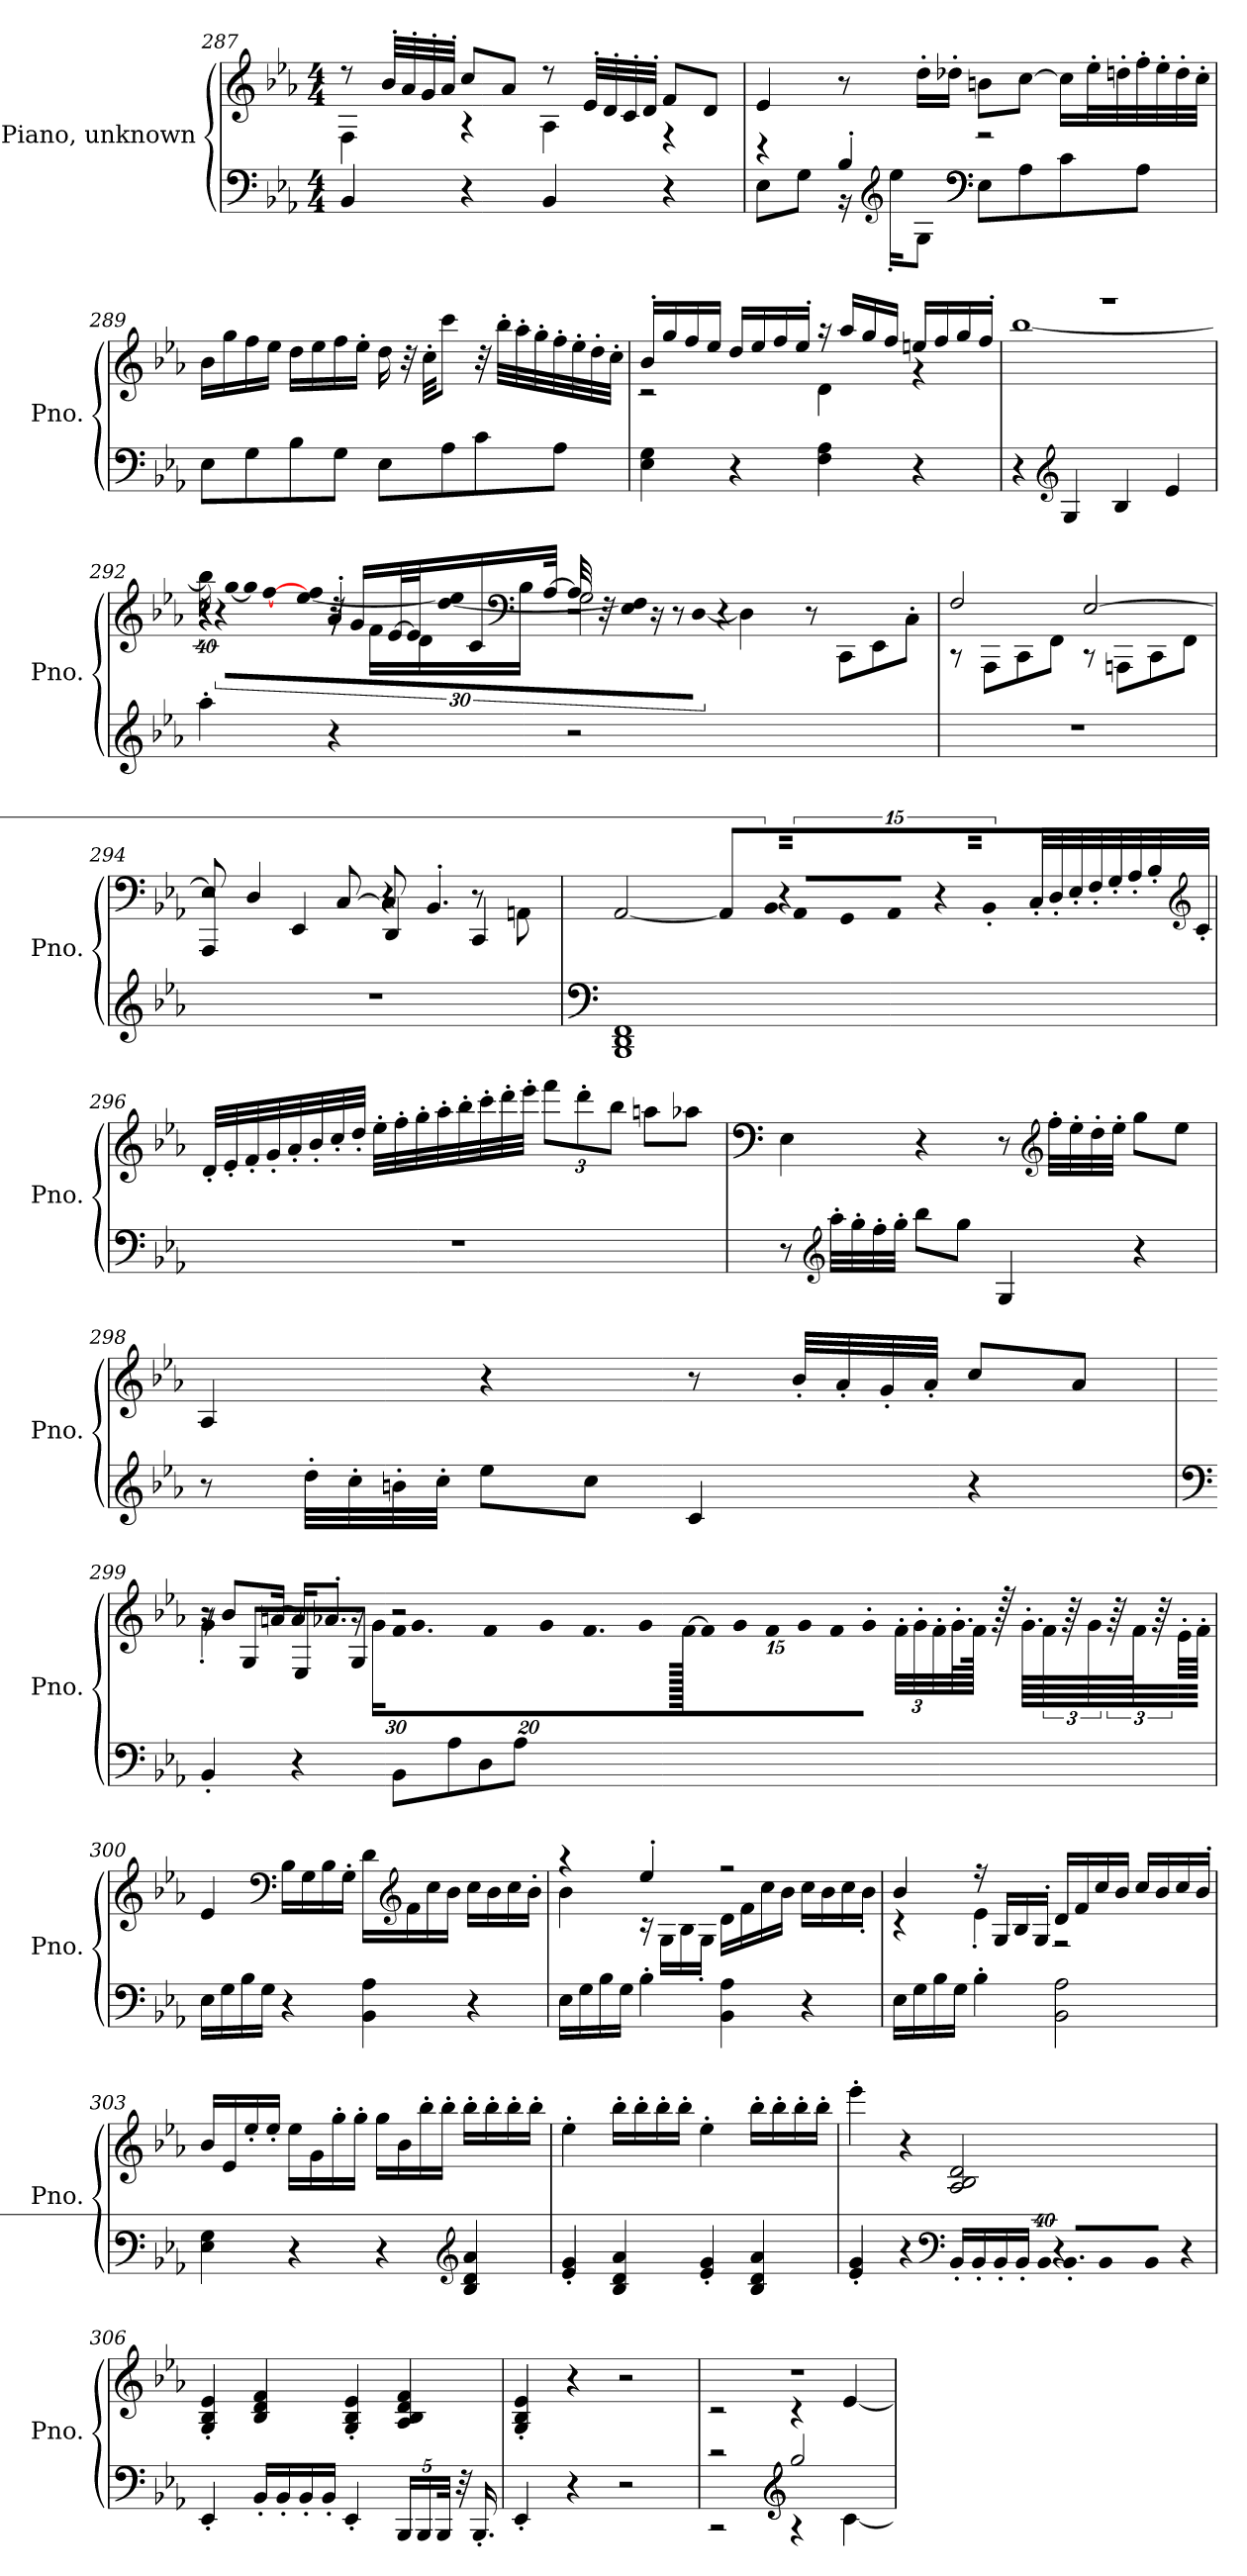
**kern	**kern
*part1	*part1
*staff2	*staff1
*I"Piano, unknown	*
*I'Pno.	*
!!LO:LB:g=z
*clefF4	*clefG2
*k[b-e-a-]	*k[b-e-a-]
*M4/4	*M4/4
=287	=287
*	*^
4BB-/	8r	4F\
.	32b-'/LLL	.
.	32a-'/	.
.	32g'/	.
.	32a-'/JJJ	.
4r	8cc/L	4r
.	8a-/J	.
4BB-/	8r	4A-\
.	32e-'/LLL	.
.	32d'/	.
.	32c'/	.
.	32d'/JJJ	.
4r	8f/L	4r
.	8d/J	.
*	*v	*v
=288	=288
*^	*
4r	8E-\L	4e-/
.	8G\J	.
4B-'/	16r	8r
*clefG2	*	*
.	16ee-'\KL	.
.	8G\J	16dd'\LL
.	.	16dd-X'\JJ
*clefF4	*	*
2r	8E-\L	8bn\L
.	8A-\	[8cc\J
.	8c\	16cc\LL]
.	.	32ee-'\L
.	.	32ddn'\
.	8A-\J	32ff'\
.	.	32ee-'\
.	.	32dd'\
.	.	32cc'\JJJ
*v	*v	*
!!LO:LB:g=z
=289	=289
8E-\L	16b-\LL
.	16gg\
8G\	16ff\
.	16ee-\JJ
8B-\	16dd\LL
.	16ee-\
8G\J	16ff\
.	16ee-'\JJ
8E-\L	16dd\
.	32r
.	32cc'\KKL
8A-\	8ccc\J
8c\	32r
.	32bb-'\LLL
.	32aa-'\
.	32gg'\
8A-\J	32ff'\
.	32ee-'\
.	32dd'\
.	32cc'\JJJ
=290	=290
*	*^
4E-\ 4G\	16b-'/LL	2r
.	16gg/	.
.	16ff/	.
.	16ee-/JJ	.
4r	16dd/LL	.
.	16ee-/	.
.	16ff/	.
.	16ee-'/JJ	.
4F\ 4A-\	16r	4d\
.	16aa-/LL	.
.	16gg/	.
.	16ff/JJ	.
4r	16een/LL	4r
.	16ff/	.
.	16gg/	.
.	16ff'/JJ	.
=291	=291	=291
4r	1r	[1bb-
*clefG2	*	*
4G/	.	.
4B-/	.	.
4e-/	.	.
!!LO:LB:g=z
=292	=292	=292
!	!	!LO:N:vis=32
*	*^	*^
4aa-'\	4r	640%23bb-\]	4r	4r
!	!	!LO:N:vis=64	!	!
.	.	960%17r	.	.
!	!	!LO:N:vis=64	!	!
.	.	[960%17gg\LLLL	.	.
!	!	!LO:N:vis=64	!	!
.	.	960%17gg\]	.	.
!	!	!LO:N:vis=64	!	!
.	.	[960%17ff\J	.	.
.	.	1920ryy	.	.
!	!	!LO:N:vis=32	!	!
.	.	[640%23ee-\ 640%23ff\]	.	.
!	!	!LO:N:vis=32	!	!
.	.	[640%23dd\ 640%23ee-\]	.	.
!	!	!LO:N:vis=32	!	!
.	.	640%23cc\ 640%23dd\]	.	.
!	!	!LO:N:vis=32	!	!
.	.	[640%23b-\JJJ	.	.
4r	4a-'/	.	32r	16r
.	.	4b-\]	.	.
.	.	.	16g/LL	.
.	.	.	.	16f\LL
.	.	.	[32e-/L	.
.	.	.	32e-/J]	16d\
.	.	.	16c/	.
*	*clefF4	*	*	*
.	.	.	.	16B-\JJ
.	.	.	[32A-/JJk	.
2r	2r	.	32A-/]	2G\
.	.	8r	.	.
.	.	.	32r	.
.	.	.	16r	.
.	.	.	8r	.
.	.	8CC\L	.	.
.	.	.	4r	.
.	.	8EE-\	.	.
.	.	8C'\J	.	.
960ryy	960ryy	.	960ryy	960ryy
*	*	*v	*v	*v
=293	=293	=293
1r	2F/	8r
.	.	8AAA-\L
.	.	8CC\
.	.	8FF\J
.	[2E-/	8r
.	.	8AAAn\L
.	.	8CC\
.	.	8FF\J
!!LO:PB:g=z
=294	=294	=294
*	*	*^
1r	8E-/]	2r	4AAA-/
.	4D/	.	.
.	.	.	4EE-/
.	[8C/	.	.
.	8C/]	4r	4DD/
.	4.BB-'/	.	.
.	.	8r	4CC/
.	.	8AAn\	.
*	*v	*v	*v
=295	=295
*clefF4	*
1BBB- 1DD 1FF	[2AA-/
.	8AA-/L]
!	!LO:N:vis=64
.	960%17BB-/Jkkk
!	!LO:N:vis=64
.	960%17r
.	1920ryy
!	!LO:N:vis=64
.	960%17AA-/LLLL
!	!LO:N:vis=64
.	960%17GG/
!	!LO:N:vis=64
.	960%17AA-/JJJJ
!	!LO:N:vis=64
.	960%17r
.	1920ryy
!	!LO:N:vis=64
.	960%17BB-'/
.	32C'/LLL
.	32D'/
.	32E-'/
.	32F'/
.	32G'/
.	32A-'/
.	32B-'/
*	*clefG2
.	32c'/JJJ
!!LO:LB:g=z
=296	=296
1r	32d'/LLL
.	32e-'/
.	32f'/
.	32g'/
.	32a-'/
.	32b-'/
.	32cc'/
.	32dd'/JJJ
.	32ee-'\LLL
.	32ff'\
.	32gg'\
.	32aa-'\
.	32bb-'\
.	32ccc'\
.	32ddd'\
.	32eee-'\JJJ
*	*Xbrackettup
.	12fff\L
.	12ddd'\
.	12bb-\J
.	8aan\L
.	8aa-X\J
=297	=297
*	*clefF4
8r	4E-\
*clefG2	*
32aa-'\LLL	.
32gg'\	.
32ff'\	.
32gg'\JJJ	.
8bb-\L	4r
8gg\J	.
4G/	8r
*	*clefG2
.	32ff'\LLL
.	32ee-'\
.	32dd'\
.	32ee-'\JJJ
4r	8gg\L
.	8ee-\J
!!LO:LB:g=z
=298	=298
8r	4A-/
32dd'\LLL	.
32cc'\	.
32bn'\	.
32cc'\JJJ	.
8ee-\L	4r
8cc\J	.
4c/	8r
.	32b-'/LLL
.	32a-'/
.	32g'/
.	32a-'/JJJ
4r	8cc/L
.	8a-/J
!!LO:LB:g=z
=299	=299
*clefF4	*
*	*^
*	*	*^
4BB-'/	16r	4g'\	8r
.	8b-/L	.	.
.	.	.	8G/L
.	[16an/Jk	.	.
4r	16a/KL]	8r	8E-/
.	8.a-X'/J	.	.
.	.	16r	8G/J
.	.	16g\LL	.
!	!	!LO:N:vis=64	!
8BB-\L	2r	960%17f\LL	2r
!	!	!LO:N:vis=64.	!
.	.	640%17g\	.
.	.	1920ryy	.
!	!	!LO:N:vis=64	!
.	.	960%17f\	.
!	!	!LO:N:vis=64	!
.	.	960%17g\	.
!	!	!LO:N:vis=64.	!
.	.	640%17f\	.
.	.	1920ryy	.
!	!	!LO:N:vis=64	!
.	.	960%17g\J	.
8A-\	.	[960f\	.
.	.	960%19f\]	.
.	.	48g\	.
.	.	48f\	.
.	.	48g\	.
.	.	48f\	.
.	.	48g'\JJJ	.
8D\	.	48f'\LLL	.
.	.	48g'\	.
.	.	48f'\	.
.	.	64.g'\L	.
.	.	128f\JJJJk	.
.	.	128r	.
.	.	64.g'\LLLL	.
*	*	*brackettup	*
8A-\J	.	96f\JJJJ	.
.	.	96r	.
.	.	96g\	.
.	.	96r	.
.	.	96f\	.
.	.	96r	.
.	.	32e-'\LLL	.
.	.	32f'\JJJ	.
*	*v	*v	*v
!!LO:LB:g=z
=300	=300
16E-\LL	4e-/
16G\	.
16B-\	.
16G\JJ	.
*	*clefF4
4r	16B-\LL
.	16G\
.	16B-\
.	16G'\JJ
4BB-\ 4A-\	16d\LL
*	*clefG2
.	16f\
.	16cc\
.	16b-\JJ
4r	16cc\LL
.	16b-\
.	16cc\
.	16b-'\JJ
=301	=301
*	*^
16E-\LL	4r	4b-\
16G\	.	.
16B-\	.	.
16G\JJ	.	.
4B-'\	4ee-'/	16r
.	.	16G\LL
.	.	16B-\
.	.	16G'\JJ
4BB-\ 4A-\	2r	16d\LL
.	.	16f\
.	.	16cc\
.	.	16b-\JJ
4r	.	16cc\LL
.	.	16b-\
.	.	16cc\
.	.	16b-'\JJ
!!LO:LB:g=z	!!
=302	=302	=302
16E-\LL	4b-/	4r
16G\	.	.
16B-\	.	.
16G\JJ	.	.
4B-'\	16r	4e-'\
.	16G/LL	.
.	16B-/	.
.	16G'/JJ	.
2BB-\ 2A-\	16d/LL	2r
.	16f/	.
.	16cc/	.
.	16b-/JJ	.
.	16cc/LL	.
.	16b-/	.
.	16cc/	.
.	16b-'/JJ	.
*	*v	*v
=303	=303
4E-\ 4G\	16b-/LL
.	16e-/
.	16ee-'/
.	16ee-'/JJ
4r	16ee-\LL
.	16g\
.	16gg'\
.	16gg'\JJ
4r	16gg\LL
.	16b-\
.	16bb-'\
.	16bb-'\JJ
*clefG2	*
4B-/ 4d/ 4a-/	16bb-'\LL
.	16bb-'\
.	16bb-'\
.	16bb-'\JJ
!!LO:PB:g=z
=304	=304
4e-/' 4g/'	4ee-'\
4B-/ 4d/ 4a-/	16bb-'\LL
.	16bb-'\
.	16bb-'\
.	16bb-'\JJ
4e-/' 4g/'	4ee-'\
4B-/ 4d/ 4a-/	16bb-'\LL
.	16bb-'\
.	16bb-'\
.	16bb-'\JJ
=305	=305
4e-/' 4g/'	4eee-'\
4r	4r
*clefF4	*
16BB-'/LL	2A-/ 2B-/ 2d/
16BB-'/	.
16BB-'/	.
16BB-'/JJ	.
!LO:N:vis=32	!
640%23BB-/	.
!LO:N:vis=64	!
960%17r	.
!LO:N:vis=32.	!
1920%103BB-'/KLL	.
!LO:N:vis=16	!
1920%137BB-/	.
!LO:N:vis=32	!
640%23BB-/JJk	.
!LO:N:vis=32	!
640%23r	.
.	1920ryy
=306	=306
4EE-'/	4G/' 4B-/' 4e-/'
16BB-'/LL	4B-/ 4d/ 4f/
16BB-'/	.
16BB-'/	.
16BB-'/JJ	.
4EE-'/	4G/' 4B-/' 4e-/'
*Xbrackettup	*
20BBB-/LL	4A-/ 4B-/ 4d/ 4f/
20BBB-/	.
40BBB-/JJk	.
32r	.
16.BBB-'/	.
!!LO:LB:g=z
=307	=307
4EE-'/	4G/' 4B-/' 4e-/'
4r	4r
2r	2r
=308	=308
*^	*^
2r	2r	1r	2r
*clefG2	*	*	*
2gg/	4r	.	4r
.	[4c\	.	[4e-/
*v	*v	*	*
*	*v	*v
=	=
*-	*-
